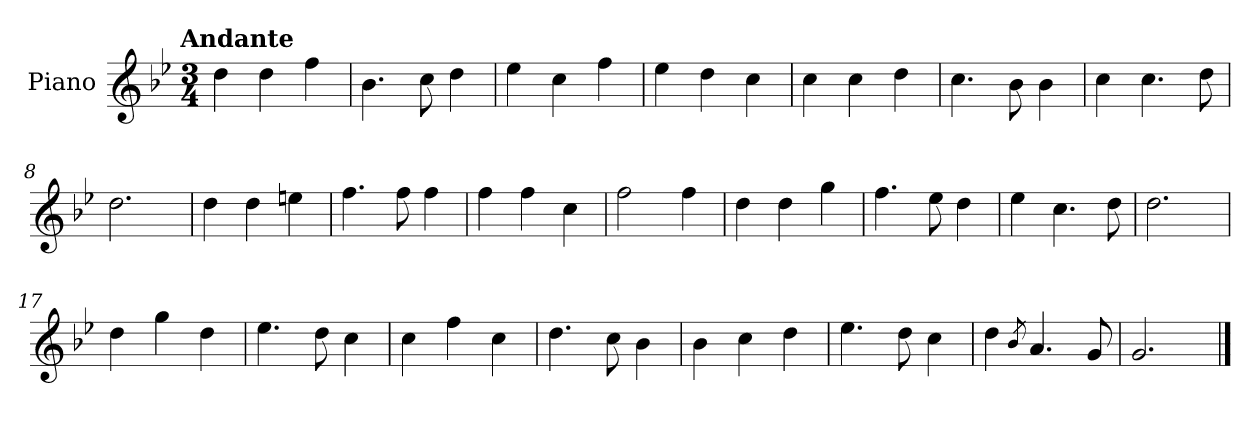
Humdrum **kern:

**kern
*part1
*staff1
*I"Piano
*I'Pno.
*clefG2
*k[b-e-]
!!LO:TX:omd:t=Andante
*M3/4
*MM92
=1
4dd\
4dd\
4ff\
=2
4.b-\
8cc\
4dd\
=3
4ee-\
4cc\
4ff\
=4
4ee-\
4dd\
4cc\
=5
4cc\
4cc\
4dd\
!!LO:LB:g=z
=6
4.cc\
8b-\
4b-\
=7
4cc\
4.cc\
8dd\
=8
2.dd\
=9
4dd\
4dd\
4een\
=10
4.ff\
8ff\
4ff\
=11
4ff\
4ff\
4cc\
=12
2ff\
4ff\
!!LO:LB:g=z
=13
4dd\
4dd\
4gg\
=14
4.ff\
8ee-\
4dd\
=15
4ee-\
4.cc\
8dd\
=16
2.dd\
=17
4dd\
4gg\
4dd\
=18
4.ee-\
8dd\
4cc\
=19
4cc\
4ff\
4cc\
!!LO:LB:g=z
=20
4.dd\
8cc\
4b-\
=21
4b-\
4cc\
4dd\
=22
4.ee-\
8dd\
4cc\
=23
4dd\
8qb-/
4.a/
8g/
=24
2.g/
==
*-
